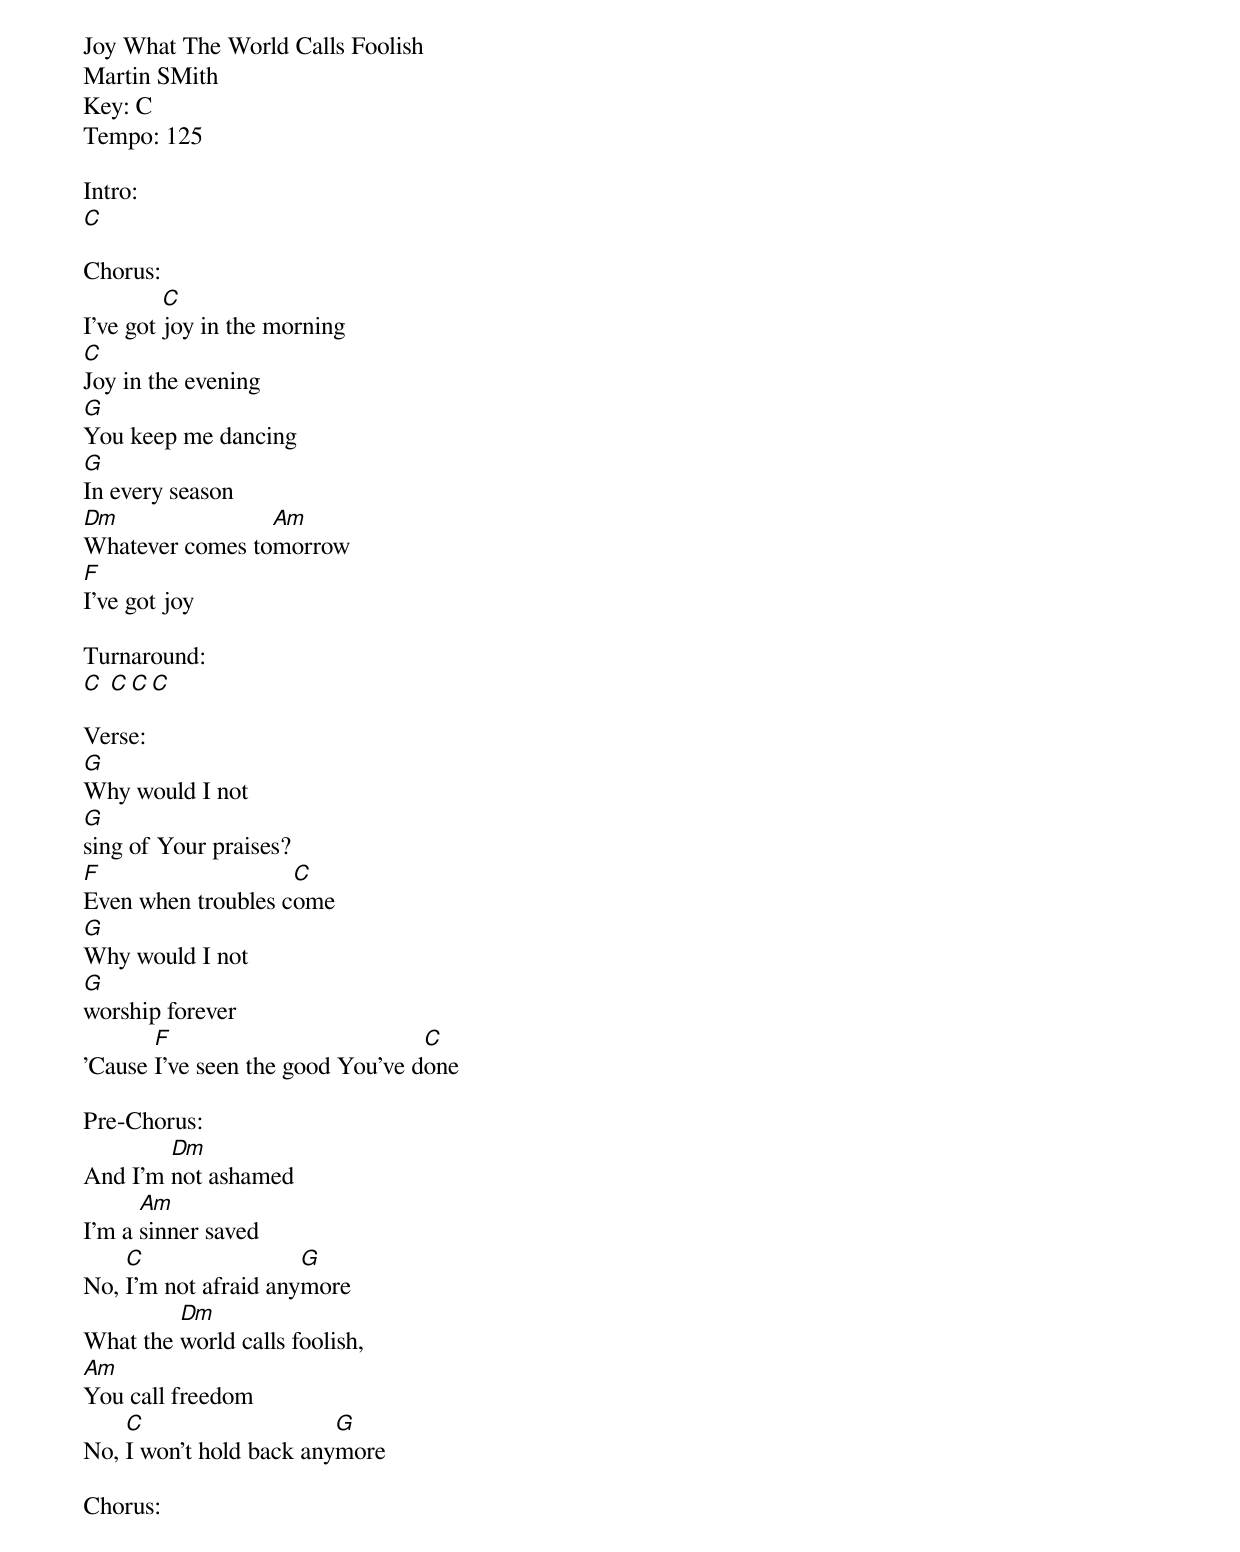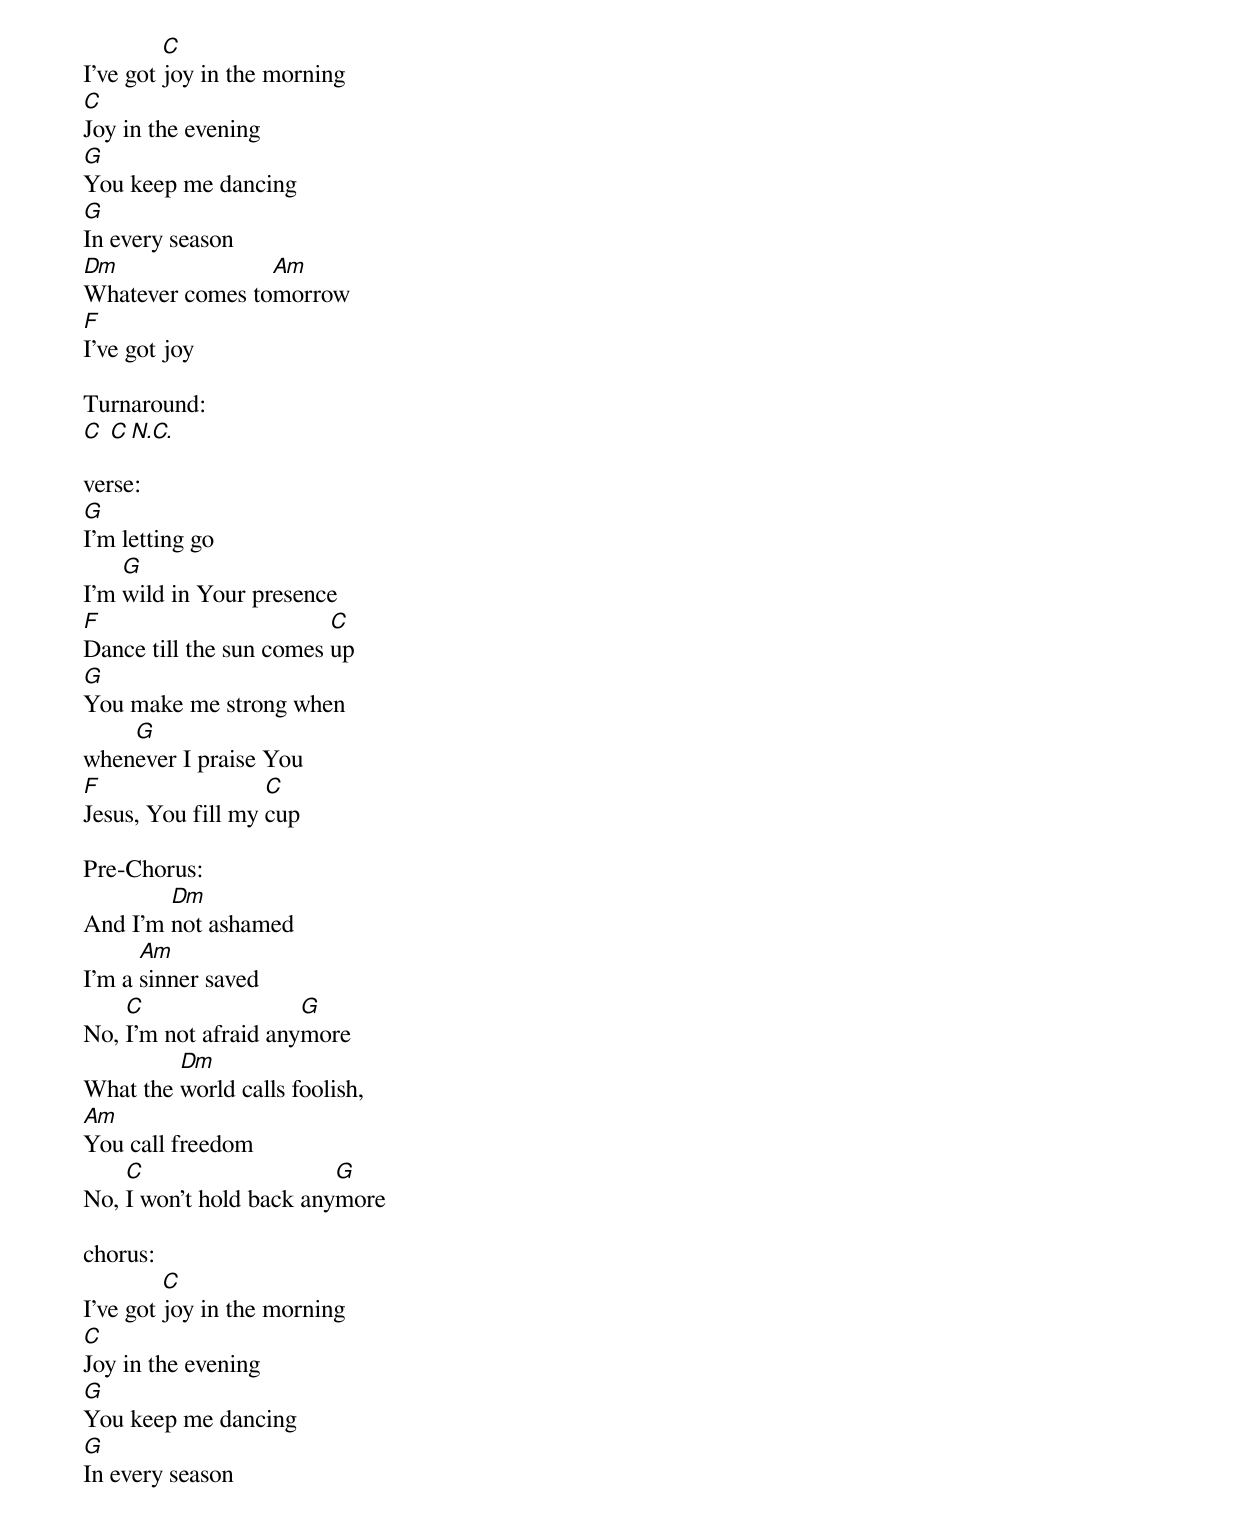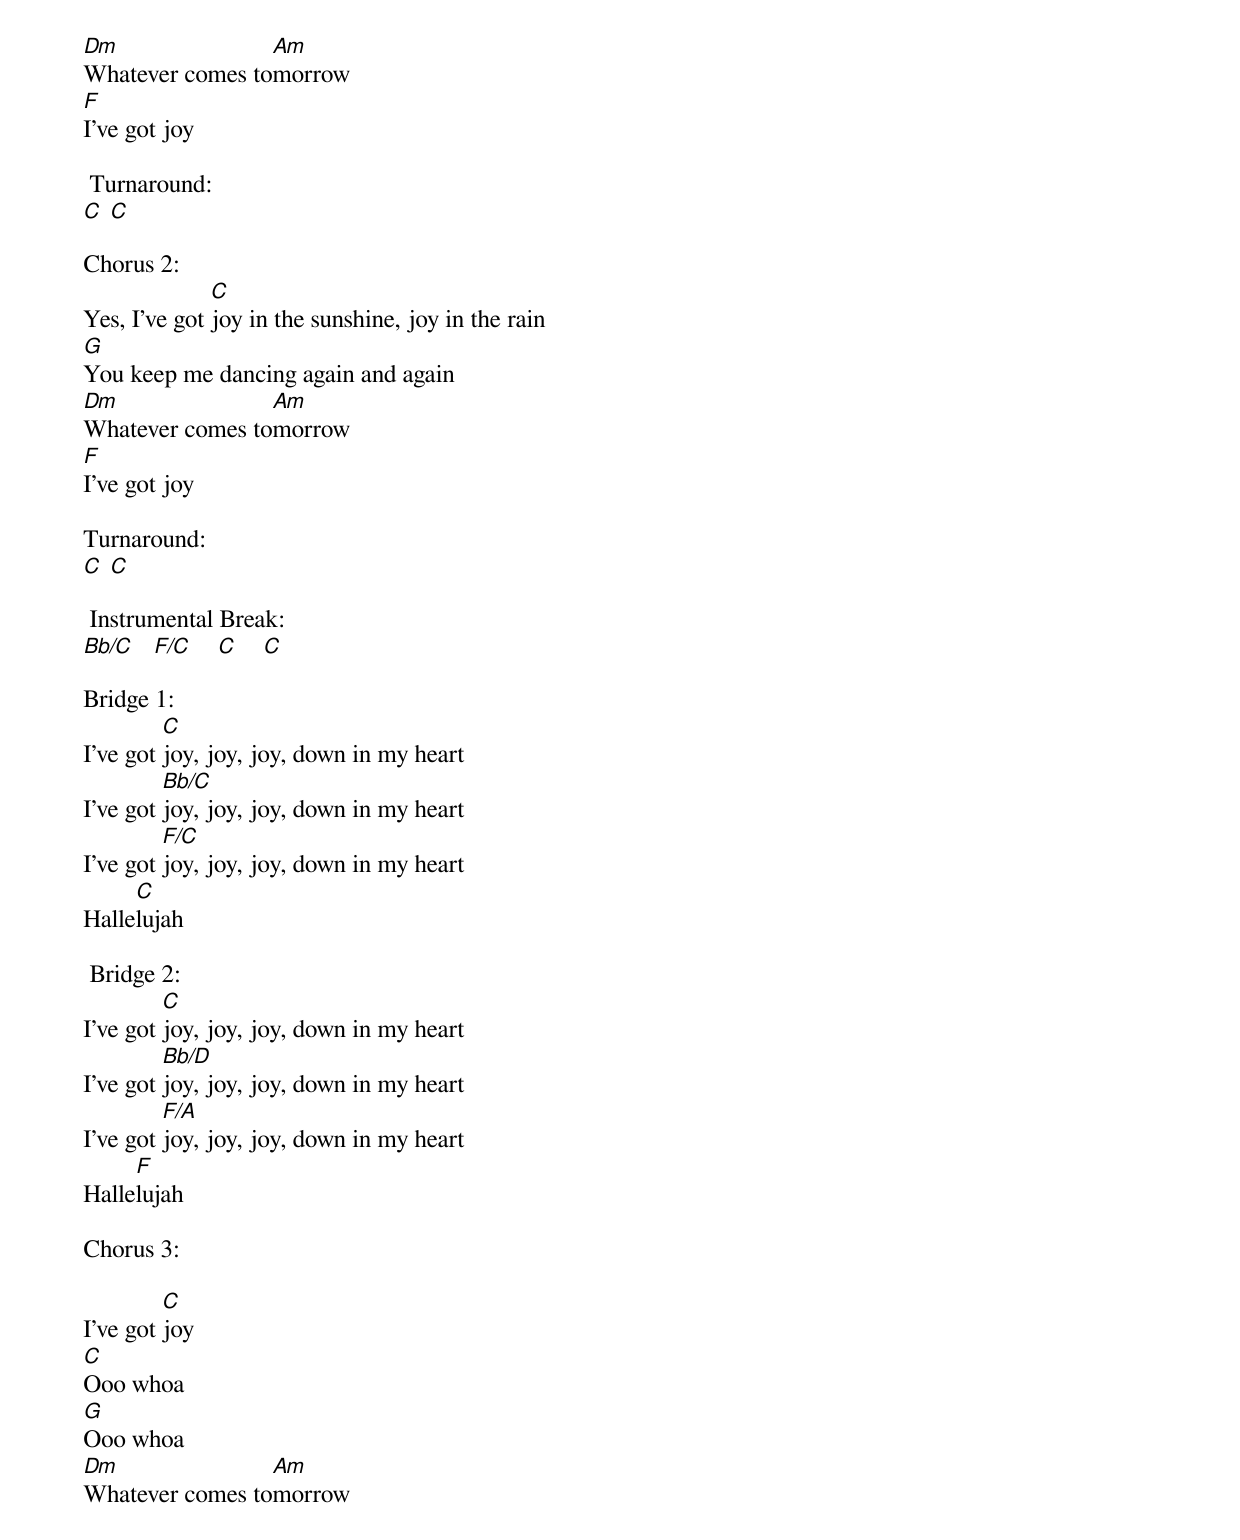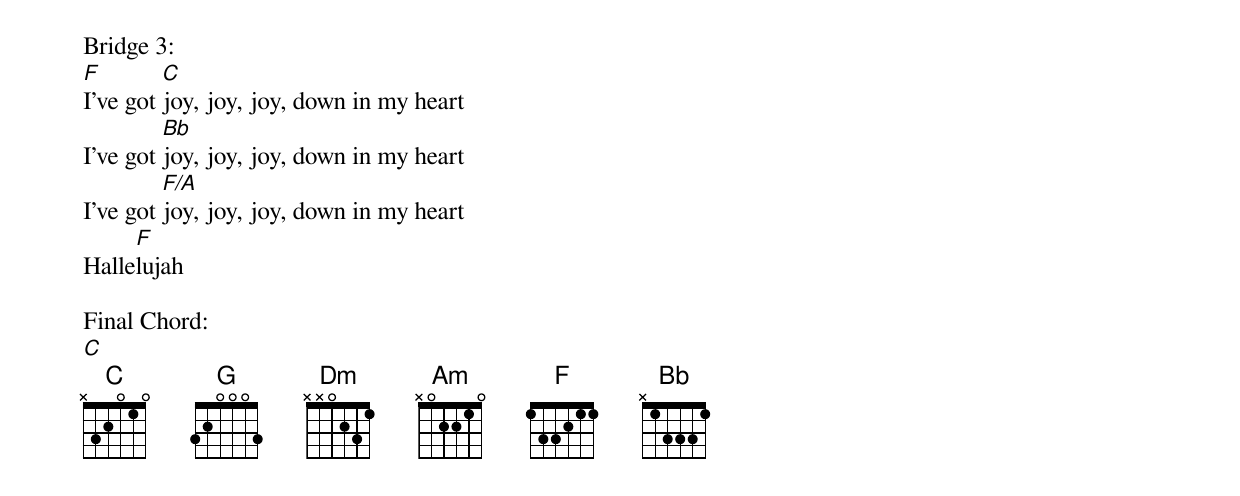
Joy What The World Calls Foolish
Martin SMith
Key: C
Tempo: 125

Intro:
[C]

Chorus:
I’ve got [C]joy in the morning
[C]Joy in the evening
[G]You keep me dancing
[G]In every season
[Dm]Whatever comes to[Am]morrow
[F]I’ve got joy

Turnaround:
[C] [C][C][C]

Verse:
[G]Why would I not
[G]sing of Your praises?
[F]Even when troubles c[C]ome
[G]Why would I not
[G]worship forever
'Cause [F]I’ve seen the good You’ve d[C]one

Pre-Chorus:
And I’m [Dm]not ashamed
I’m a [Am]sinner saved
No, [C]I’m not afraid any[G]more
What the [Dm]world calls foolish,
[Am]You call freedom
No, [C]I won’t hold back any[G]more

Chorus:
I’ve got [C]joy in the morning
[C]Joy in the evening
[G]You keep me dancing
[G]In every season
[Dm]Whatever comes to[Am]morrow
[F]I’ve got joy
{end_of_chorus}

Turnaround:
[C] [C][N.C.]

verse:
[G]I’m letting go
I’m [G]wild in Your presence
[F]Dance till the sun comes [C]up
[G]You make me strong when
when[G]ever I praise You
[F]Jesus, You fill my [C]cup
{end_of_verse}

Pre-Chorus:
And I’m [Dm]not ashamed
I’m a [Am]sinner saved
No, [C]I’m not afraid any[G]more
What the [Dm]world calls foolish,
[Am]You call freedom
No, [C]I won’t hold back any[G]more

chorus:
I’ve got [C]joy in the morning
[C]Joy in the evening
[G]You keep me dancing
[G]In every season
[Dm]Whatever comes to[Am]morrow
[F]I’ve got joy
{end_of_chorus}

 Turnaround:
[C] [C]

Chorus 2:
Yes, I’ve got [C]joy in the sunshine, joy in the rain
[G]You keep me dancing again and again
[Dm]Whatever comes to[Am]morrow
[F]I’ve got joy

Turnaround:
[C] [C]

 Instrumental Break:
[Bb/C]   [F/C]    [C]    [C]

Bridge 1:
I’ve got [C]joy, joy, joy, down in my heart
I’ve got [Bb/C]joy, joy, joy, down in my heart
I’ve got [F/C]joy, joy, joy, down in my heart
Halle[C]lujah

 Bridge 2:
I’ve got [C]joy, joy, joy, down in my heart
I’ve got [Bb/D]joy, joy, joy, down in my heart
I’ve got [F/A]joy, joy, joy, down in my heart
Halle[F]lujah

Chorus 3:

I’ve got [C]joy
[C]Ooo whoa
[G]Ooo whoa
[Dm]Whatever comes to[Am]morrow

Bridge 3:
[F]I’ve got [C]joy, joy, joy, down in my heart
I’ve got [Bb]joy, joy, joy, down in my heart
I’ve got [F/A]joy, joy, joy, down in my heart
Halle[F]lujah

Final Chord:
[C]
